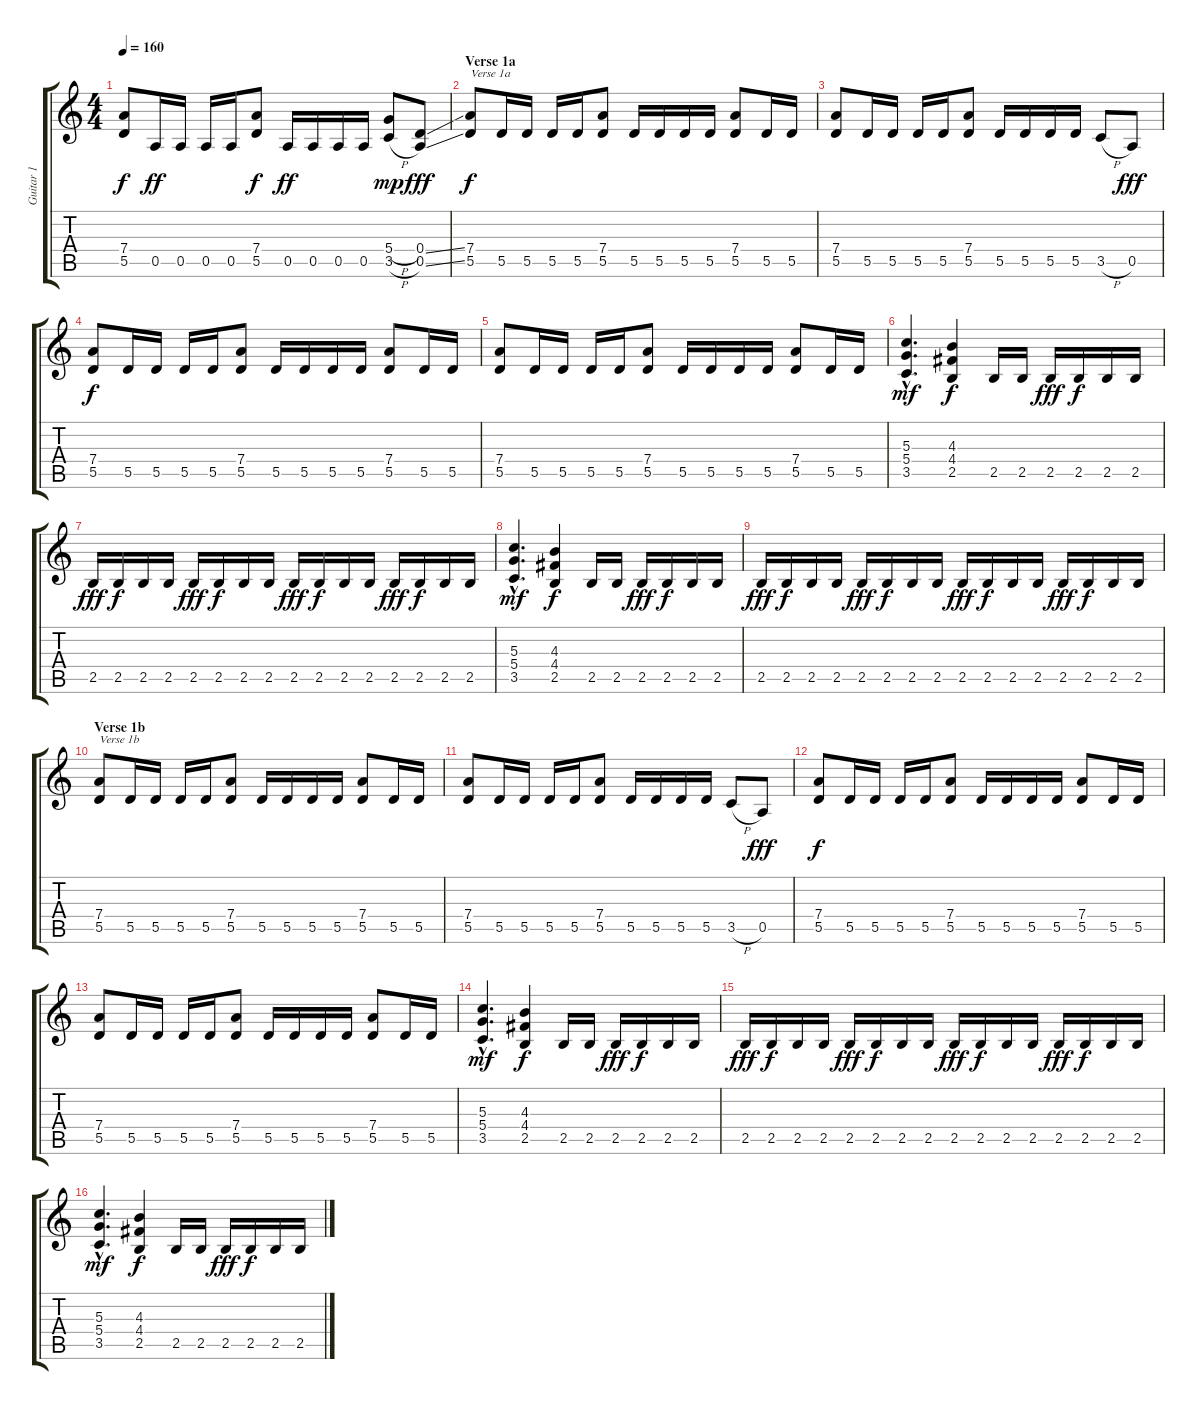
\track ("Guitar 1" "Guitar 1") {instrument distortionguitar}
\staff {score tabs}
\tuning (E4 B3 G3 D3 A2 E2) {hide}
\ts (4 4)
\tempo 160
\clef g2
\ks c
(7.4 5.5).8{dy f} 0.5.16{dy ff} 0.5.16 0.5.16 0.5.16 (7.4 5.5).8{dy f} 0.5.16{dy ff} 0.5.16 0.5.16 0.5.16 (5.4{h} 3.5{h}).8{dy mp} (0.4{ss} 0.5{ss}).8{dy fff} |
\section ("" "Verse 1a")
(7.4 5.5).8{txt "Verse 1a" dy f} 5.5.16 5.5.16 5.5.16 5.5.16 (7.4 5.5).8 5.5.16 5.5.16 5.5.16 5.5.16 (7.4 5.5).8 5.5.16 5.5.16 |
(7.4 5.5).8 5.5.16 5.5.16 5.5.16 5.5.16 (7.4 5.5).8 5.5.16 5.5.16 5.5.16 5.5.16 3.5{h}.8 0.5.8{dy fff} |
(7.4 5.5).8{dy f} 5.5.16 5.5.16 5.5.16 5.5.16 (7.4 5.5).8 5.5.16 5.5.16 5.5.16 5.5.16 (7.4 5.5).8 5.5.16 5.5.16 |
(7.4 5.5).8 5.5.16 5.5.16 5.5.16 5.5.16 (7.4 5.5).8 5.5.16 5.5.16 5.5.16 5.5.16 (7.4 5.5).8 5.5.16 5.5.16 |
(5.3{hac} 5.4{hac} 3.5{hac}).4{d dy mf} (4.3 4.4 2.5).4{dy f} 2.5.16 2.5.16 2.5.16{dy fff} 2.5.16{dy f} 2.5.16 2.5.16 |
2.5.16{dy fff} 2.5.16{dy f} 2.5.16 2.5.16 2.5.16{dy fff} 2.5.16{dy f} 2.5.16 2.5.16 2.5.16{dy fff} 2.5.16{dy f} 2.5.16 2.5.16 2.5.16{dy fff} 2.5.16{dy f} 2.5.16 2.5.16 |
(5.3{hac} 5.4{hac} 3.5{hac}).4{d dy mf} (4.3 4.4 2.5).4{dy f} 2.5.16 2.5.16 2.5.16{dy fff} 2.5.16{dy f} 2.5.16 2.5.16 |
2.5.16{dy fff} 2.5.16{dy f} 2.5.16 2.5.16 2.5.16{dy fff} 2.5.16{dy f} 2.5.16 2.5.16 2.5.16{dy fff} 2.5.16{dy f} 2.5.16 2.5.16 2.5.16{dy fff} 2.5.16{dy f} 2.5.16 2.5.16 |
\section ("" "Verse 1b")
(7.4 5.5).8{txt "Verse 1b"} 5.5.16 5.5.16 5.5.16 5.5.16 (7.4 5.5).8 5.5.16 5.5.16 5.5.16 5.5.16 (7.4 5.5).8 5.5.16 5.5.16 |
(7.4 5.5).8 5.5.16 5.5.16 5.5.16 5.5.16 (7.4 5.5).8 5.5.16 5.5.16 5.5.16 5.5.16 3.5{h}.8 0.5.8{dy fff} |
(7.4 5.5).8{dy f} 5.5.16 5.5.16 5.5.16 5.5.16 (7.4 5.5).8 5.5.16 5.5.16 5.5.16 5.5.16 (7.4 5.5).8 5.5.16 5.5.16 |
(7.4 5.5).8 5.5.16 5.5.16 5.5.16 5.5.16 (7.4 5.5).8 5.5.16 5.5.16 5.5.16 5.5.16 (7.4 5.5).8 5.5.16 5.5.16 |
(5.3{hac} 5.4{hac} 3.5{hac}).4{d dy mf} (4.3 4.4 2.5).4{dy f} 2.5.16 2.5.16 2.5.16{dy fff} 2.5.16{dy f} 2.5.16 2.5.16 |
2.5.16{dy fff} 2.5.16{dy f} 2.5.16 2.5.16 2.5.16{dy fff} 2.5.16{dy f} 2.5.16 2.5.16 2.5.16{dy fff} 2.5.16{dy f} 2.5.16 2.5.16 2.5.16{dy fff} 2.5.16{dy f} 2.5.16 2.5.16 |
(5.3{hac} 5.4{hac} 3.5{hac}).4{d dy mf} (4.3 4.4 2.5).4{dy f} 2.5.16 2.5.16 2.5.16{dy fff} 2.5.16{dy f} 2.5.16 2.5.16
